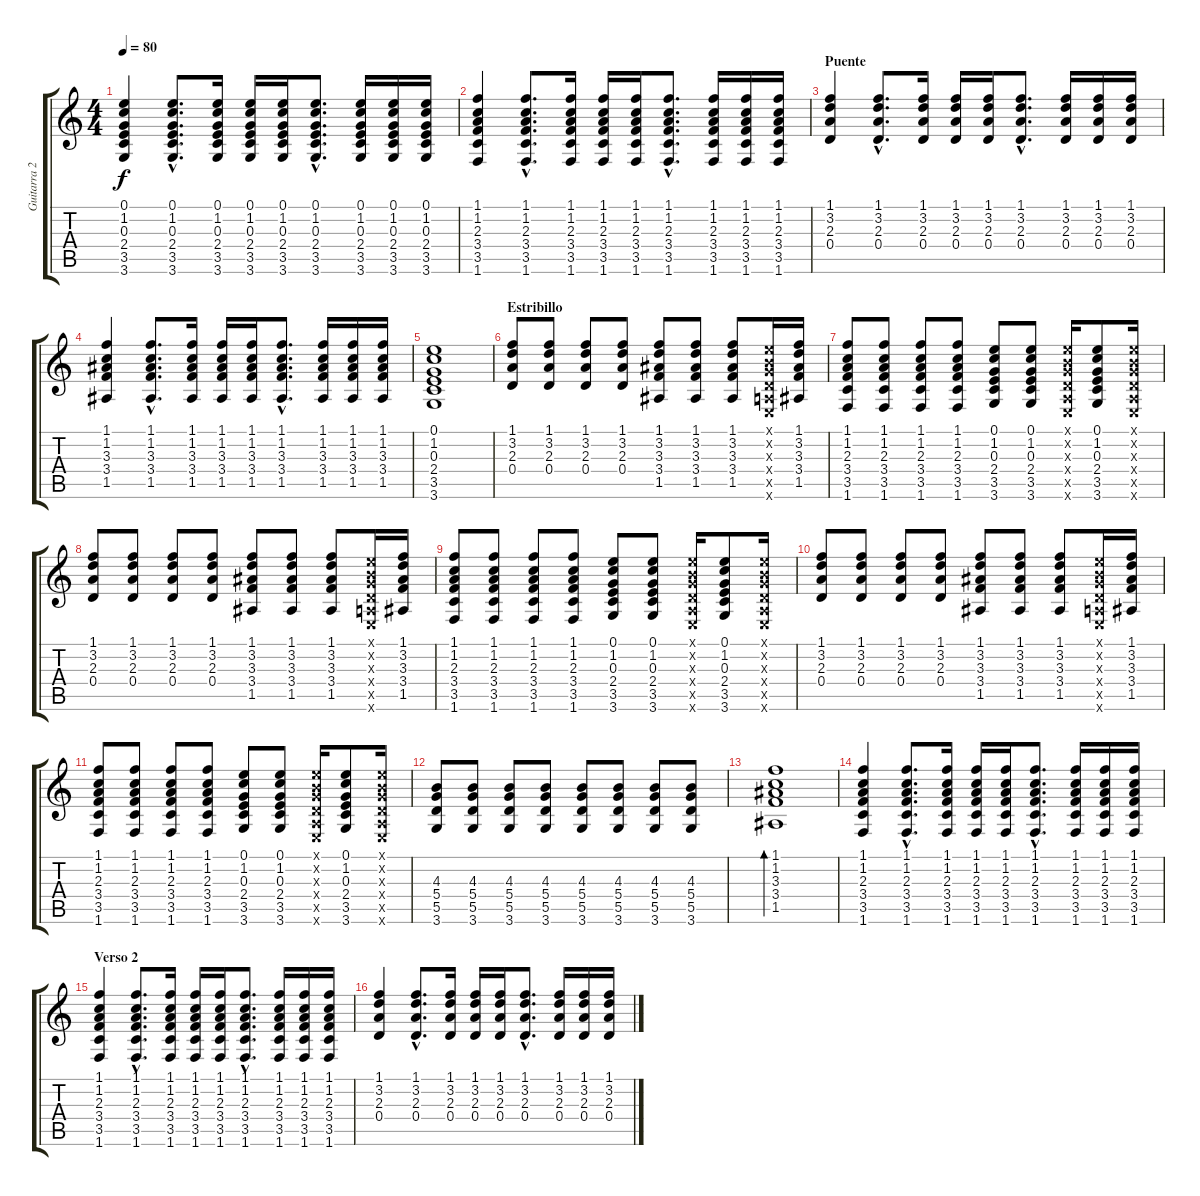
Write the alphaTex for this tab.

\track ("Guitarra 2 (Craig)" "Guitarra 2") {instrument acousticguitarsteel}
\staff {score tabs}
\tuning (E4 B3 G3 D3 A2 E2) {hide}
\ts (4 4)
\tempo 80
\clef g2
\ks c
(0.1 1.2 0.3 2.4 3.5 3.6).4{dy f} (0.1{hac} 1.2{hac} 0.3{hac} 2.4{hac} 3.5{hac} 3.6{hac}).8{d} (0.1 1.2 0.3 2.4 3.5 3.6).16 (0.1 1.2 0.3 2.4 3.5 3.6).16 (0.1 1.2 0.3 2.4 3.5 3.6).16 (0.1{hac} 1.2{hac} 0.3{hac} 2.4{hac} 3.5{hac} 3.6{hac}).8{d} (0.1 1.2 0.3 2.4 3.5 3.6).16 (0.1 1.2 0.3 2.4 3.5 3.6).16 (0.1 1.2 0.3 2.4 3.5 3.6).16 |
(1.1 1.2 2.3 3.4 3.5 1.6).4 (1.1{hac} 1.2{hac} 2.3{hac} 3.4{hac} 3.5{hac} 1.6{hac}).8{d} (1.1 1.2 2.3 3.4 3.5 1.6).16 (1.1 1.2 2.3 3.4 3.5 1.6).16 (1.1 1.2 2.3 3.4 3.5 1.6).16 (1.1{hac} 1.2{hac} 2.3{hac} 3.4{hac} 3.5{hac} 1.6{hac}).8{d} (1.1 1.2 2.3 3.4 3.5 1.6).16 (1.1 1.2 2.3 3.4 3.5 1.6).16 (1.1 1.2 2.3 3.4 3.5 1.6).16 |
\section ("" "Puente")
(1.1 3.2 2.3 0.4).4 (1.1{hac} 3.2{hac} 2.3{hac} 0.4{hac}).8{d} (1.1 3.2 2.3 0.4).16 (1.1 3.2 2.3 0.4).16 (1.1 3.2 2.3 0.4).16 (1.1{hac} 3.2{hac} 2.3{hac} 0.4{hac}).8{d} (1.1 3.2 2.3 0.4).16 (1.1 3.2 2.3 0.4).16 (1.1 3.2 2.3 0.4).16 |
(1.1 1.2 3.3 3.4 1.5).4 (1.1{hac} 1.2{hac} 3.3{hac} 3.4{hac} 1.5{hac}).8{d} (1.1 1.2 3.3 3.4 1.5).16 (1.1 1.2 3.3 3.4 1.5).16 (1.1 1.2 3.3 3.4 1.5).16 (1.1{hac} 1.2{hac} 3.3{hac} 3.4{hac} 1.5{hac}).8{d} (1.1 1.2 3.3 3.4 1.5).16 (1.1 1.2 3.3 3.4 1.5).16 (1.1 1.2 3.3 3.4 1.5).16 |
(0.1 1.2 0.3 2.4 3.5 3.6).1 |
\section ("" "Estribillo")
(1.1 3.2 2.3 0.4).8 (1.1 3.2 2.3 0.4).8 (1.1 3.2 2.3 0.4).8 (1.1 3.2 2.3 0.4).8 (1.1 3.2 3.3 3.4 1.5).8 (1.1 3.2 3.3 3.4 1.5).8 (1.1 3.2 3.3 3.4 1.5).8 (0.1{x} 0.2{x} 0.3{x} 0.4{x} 0.5{x} 0.6{x}).16 (1.1 3.2 3.3 3.4 1.5).16 |
(1.1 1.2 2.3 3.4 3.5 1.6).8 (1.1 1.2 2.3 3.4 3.5 1.6).8 (1.1 1.2 2.3 3.4 3.5 1.6).8 (1.1 1.2 2.3 3.4 3.5 1.6).8 (0.1 1.2 0.3 2.4 3.5 3.6).8 (0.1 1.2 0.3 2.4 3.5 3.6).8 (0.1{x} 0.2{x} 0.3{x} 0.4{x} 0.5{x} 0.6{x}).16 (0.1 1.2 0.3 2.4 3.5 3.6).8 (0.1{x} 0.2{x} 0.3{x} 0.4{x} 0.5{x} 0.6{x}).16 |
(1.1 3.2 2.3 0.4).8 (1.1 3.2 2.3 0.4).8 (1.1 3.2 2.3 0.4).8 (1.1 3.2 2.3 0.4).8 (1.1 3.2 3.3 3.4 1.5).8 (1.1 3.2 3.3 3.4 1.5).8 (1.1 3.2 3.3 3.4 1.5).8 (0.1{x} 0.2{x} 0.3{x} 0.4{x} 0.5{x} 0.6{x}).16 (1.1 3.2 3.3 3.4 1.5).16 |
(1.1 1.2 2.3 3.4 3.5 1.6).8 (1.1 1.2 2.3 3.4 3.5 1.6).8 (1.1 1.2 2.3 3.4 3.5 1.6).8 (1.1 1.2 2.3 3.4 3.5 1.6).8 (0.1 1.2 0.3 2.4 3.5 3.6).8 (0.1 1.2 0.3 2.4 3.5 3.6).8 (0.1{x} 0.2{x} 0.3{x} 0.4{x} 0.5{x} 0.6{x}).16 (0.1 1.2 0.3 2.4 3.5 3.6).8 (0.1{x} 0.2{x} 0.3{x} 0.4{x} 0.5{x} 0.6{x}).16 |
(1.1 3.2 2.3 0.4).8 (1.1 3.2 2.3 0.4).8 (1.1 3.2 2.3 0.4).8 (1.1 3.2 2.3 0.4).8 (1.1 3.2 3.3 3.4 1.5).8 (1.1 3.2 3.3 3.4 1.5).8 (1.1 3.2 3.3 3.4 1.5).8 (0.1{x} 0.2{x} 0.3{x} 0.4{x} 0.5{x} 0.6{x}).16 (1.1 3.2 3.3 3.4 1.5).16 |
(1.1 1.2 2.3 3.4 3.5 1.6).8 (1.1 1.2 2.3 3.4 3.5 1.6).8 (1.1 1.2 2.3 3.4 3.5 1.6).8 (1.1 1.2 2.3 3.4 3.5 1.6).8 (0.1 1.2 0.3 2.4 3.5 3.6).8 (0.1 1.2 0.3 2.4 3.5 3.6).8 (0.1{x} 0.2{x} 0.3{x} 0.4{x} 0.5{x} 0.6{x}).16 (0.1 1.2 0.3 2.4 3.5 3.6).8 (0.1{x} 0.2{x} 0.3{x} 0.4{x} 0.5{x} 0.6{x}).16 |
(4.3 5.4 5.5 3.6).8 (4.3 5.4 5.5 3.6).8 (4.3 5.4 5.5 3.6).8 (4.3 5.4 5.5 3.6).8 (4.3 5.4 5.5 3.6).8 (4.3 5.4 5.5 3.6).8 (4.3 5.4 5.5 3.6).8 (4.3 5.4 5.5 3.6).8 |
(1.1 1.2 3.3 3.4 1.5).1{bd 60} |
(1.1 1.2 2.3 3.4 3.5 1.6).4 (1.1{hac} 1.2{hac} 2.3{hac} 3.4{hac} 3.5{hac} 1.6{hac}).8{d} (1.1 1.2 2.3 3.4 3.5 1.6).16 (1.1 1.2 2.3 3.4 3.5 1.6).16 (1.1 1.2 2.3 3.4 3.5 1.6).16 (1.1{hac} 1.2{hac} 2.3{hac} 3.4{hac} 3.5{hac} 1.6{hac}).8{d} (1.1 1.2 2.3 3.4 3.5 1.6).16 (1.1 1.2 2.3 3.4 3.5 1.6).16 (1.1 1.2 2.3 3.4 3.5 1.6).16 |
\section ("" "Verso 2")
(1.1 1.2 2.3 3.4 3.5 1.6).4 (1.1{hac} 1.2{hac} 2.3{hac} 3.4{hac} 3.5{hac} 1.6{hac}).8{d} (1.1 1.2 2.3 3.4 3.5 1.6).16 (1.1 1.2 2.3 3.4 3.5 1.6).16 (1.1 1.2 2.3 3.4 3.5 1.6).16 (1.1{hac} 1.2{hac} 2.3{hac} 3.4{hac} 3.5{hac} 1.6{hac}).8{d} (1.1 1.2 2.3 3.4 3.5 1.6).16 (1.1 1.2 2.3 3.4 3.5 1.6).16 (1.1 1.2 2.3 3.4 3.5 1.6).16 |
(1.1 3.2 2.3 0.4).4 (1.1{hac} 3.2{hac} 2.3{hac} 0.4{hac}).8{d} (1.1 3.2 2.3 0.4).16 (1.1 3.2 2.3 0.4).16 (1.1 3.2 2.3 0.4).16 (1.1{hac} 3.2{hac} 2.3{hac} 0.4{hac}).8{d} (1.1 3.2 2.3 0.4).16 (1.1 3.2 2.3 0.4).16 (1.1 3.2 2.3 0.4).16
